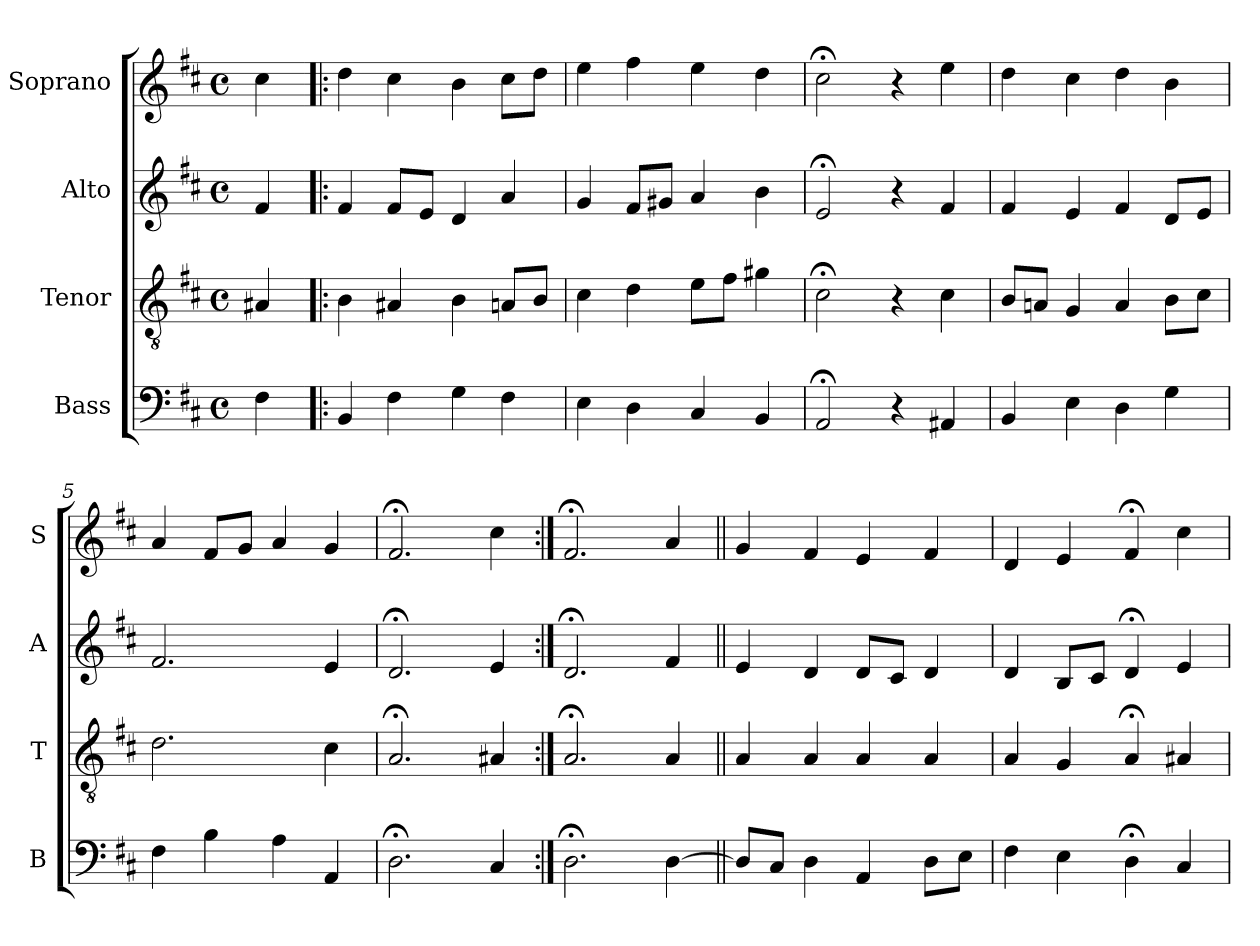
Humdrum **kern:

**kern	**kern	**kern	**kern
*part4	*part3	*part2	*part1
*staff4	*staff3	*staff2	*staff1
*I"Bass	*I"Tenor	*I"Alto	*I"Soprano
*I'B	*I'T	*I'A	*I'S
*clefF4	*clefGv2	*clefG2	*clefG2
*k[f#c#]	*k[f#c#]	*k[f#c#]	*k[f#c#]
*D:	*D:	*D:	*D:
*M4/4	*M4/4	*M4/4	*M4/4
*met(c)	*met(c)	*met(c)	*met(c)
*MM100	*MM100	*MM100	*MM100
=	=	=	=
4F#	4A#X	4f#	4cc#
=1!|:	=1!|:	=1!|:	=1!|:
4BB	4B	4f#	4dd
4F#	4A#X	8f#L	4cc#
.	.	8eJ	.
4G	4B	4d	4b
4F#	8AnL	4a	8cc#L
.	8BJ	.	8ddJ
=2	=2	=2	=2
4E	4c#	4g	4ee
4D	4d	8f#L	4ff#
.	.	8g#XJ	.
4C#	8eL	4a	4ee
.	8f#J	.	.
4BB	4g#X	4b	4dd
=3	=3	=3	=3
2AA;<	2c#;<	2e;<	2cc#;<
4r	4r	4r	4r
4AA#X	4c#	4f#	4ee
=4	=4	=4	=4
4BB	8BL	4f#	4dd
.	8AnJ	.	.
4E	4G	4e	4cc#
4D	4A	4f#	4dd
4G	8BL	8dL	4b
.	8c#J	8eJ	.
=5	=5	=5	=5
4F#	2.d	2.f#	4a
4B	.	.	8f#L
.	.	.	8gJ
4A	.	.	4a
4AAi	4c#i	4ei	4gi
=6	=6	=6	=6
2.D;<	2.A;<	2.d;<	2.f#;<
4C#	4A#X	4e	4cc#
=7:|!	=7:|!	=7:|!	=7:|!
2.D;<	2.A;<	2.d;<	2.f#;<
[4D	4A	4f#	4a
=8||	=8||	=8||	=8||
8DL]	4A	4e	4g
8C#J	.	.	.
4D	4A	4d	4f#
4AA	4A	8dL	4e
.	.	8c#J	.
8DL	4A	4d	4f#
8EJ	.	.	.
=9	=9	=9	=9
4F#	4A	4d	4d
4E	4G	8BL	4e
.	.	8c#J	.
4D;<	4A;<	4d;<	4f#;<
4C#	4A#X	4e	4cc#
=	=	=	=
*-	*-	*-	*-
